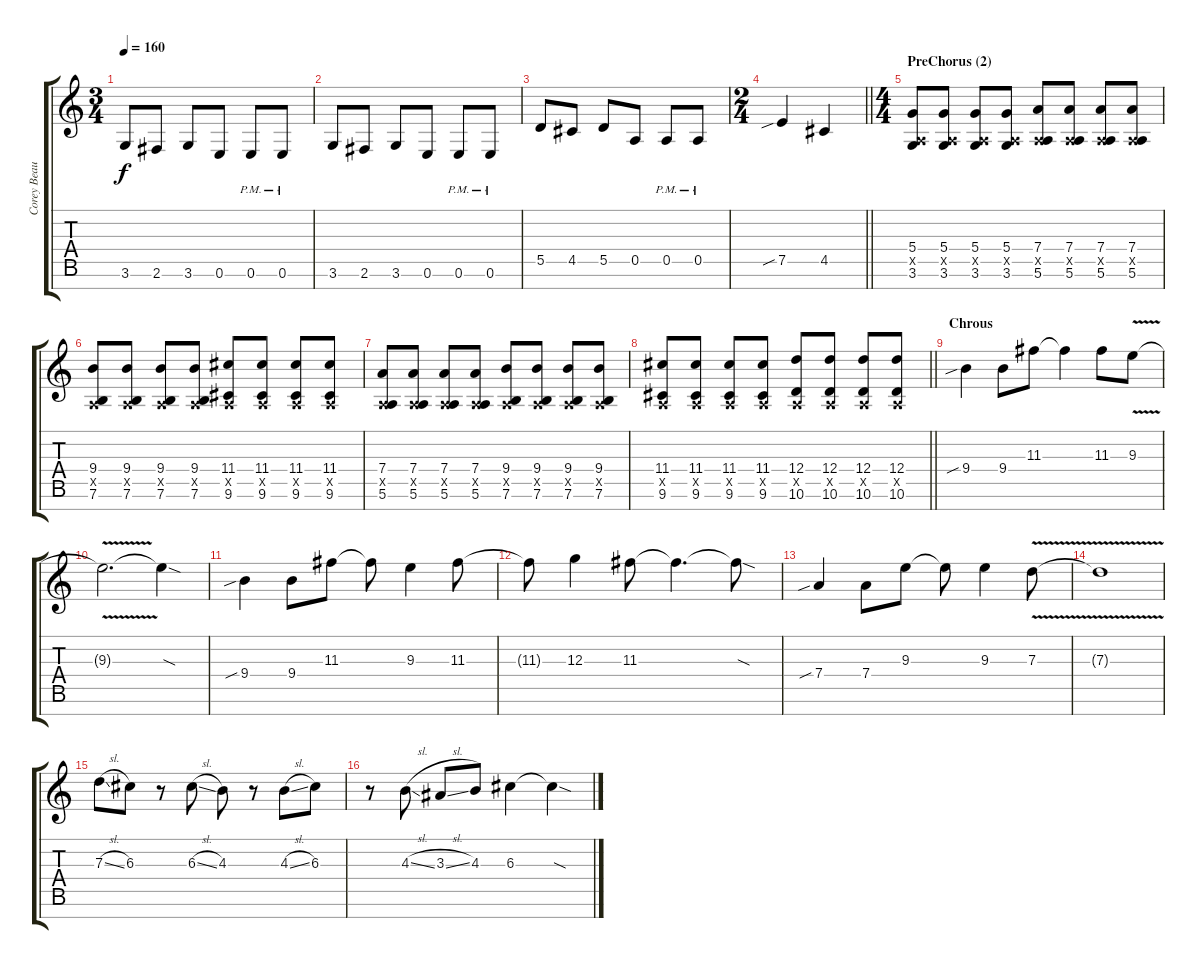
\track ("Corey Beaulieu" "Corey Beau") {instrument distortionguitar}
\staff {score tabs}
\tuning (E4 B3 G3 D3 A2 E2 B1) {hide}
\ts (3 4)
\tempo 160
\clef g2
\ks c
3.6.8{dy f} 2.6.8 3.6.8 0.6.8 0.6{pm}.8 0.6{pm}.8 |
3.6.8 2.6.8 3.6.8 0.6.8 0.6{pm}.8 0.6{pm}.8 |
5.5.8 4.5.8 5.5.8 0.5.8 0.5{pm}.8 0.5{pm}.8 |
\ts (2 4)
\barLineRight lightlight
7.5{sib}.4 4.5.4 |
\ts (4 4)
\section ("" "PreChorus (2)")
(5.4 0.5{x} 3.6).8 (5.4 0.5{x} 3.6).8 (5.4 0.5{x} 3.6).8 (5.4 0.5{x} 3.6).8 (7.4 0.5{x} 5.6).8 (7.4 0.5{x} 5.6).8 (7.4 0.5{x} 5.6).8 (7.4 0.5{x} 5.6).8 |
(9.4 0.5{x} 7.6).8 (9.4 0.5{x} 7.6).8 (9.4 0.5{x} 7.6).8 (9.4 0.5{x} 7.6).8 (11.4 0.5{x} 9.6).8 (11.4 0.5{x} 9.6).8 (11.4 0.5{x} 9.6).8 (11.4 0.5{x} 9.6).8 |
(7.4 0.5{x} 5.6).8 (7.4 0.5{x} 5.6).8 (7.4 0.5{x} 5.6).8 (7.4 0.5{x} 5.6).8 (9.4 0.5{x} 7.6).8 (9.4 0.5{x} 7.6).8 (9.4 0.5{x} 7.6).8 (9.4 0.5{x} 7.6).8 |
\barLineRight lightlight
(11.4 0.5{x} 9.6).8 (11.4 0.5{x} 9.6).8 (11.4 0.5{x} 9.6).8 (11.4 0.5{x} 9.6).8 (12.4 0.5{x} 10.6).8 (12.4 0.5{x} 10.6).8 (12.4 0.5{x} 10.6).8 (12.4 0.5{x} 10.6).8 |
\section ("" "Chrous")
9.4{sib}.4 9.4.8 11.3.8 11.3{t}.4 11.3.8 9.3{v}.8 |
9.3{t}.2{d} 9.3{sod t}.4 |
9.4{sib}.4 9.4.8 11.3.8 11.3{t}.8 9.3.4 11.3.8 |
11.3{t}.8 12.3.4 11.3.8 11.3{t}.4{d} 11.3{sod t}.8 |
7.4{sib}.4 7.4.8 9.3.8 9.3{t}.8 9.3.4 7.3{v}.8 |
7.3{t}.1 |
7.3{sl}.8 6.3.8 r.8 6.3{sl}.8 4.3.8 r.8 4.3{sl}.8 6.3.8 |
r.8 4.3{sl}.8 3.3{sl}.8 4.3.8 6.3.4 6.3{sod t}.4
